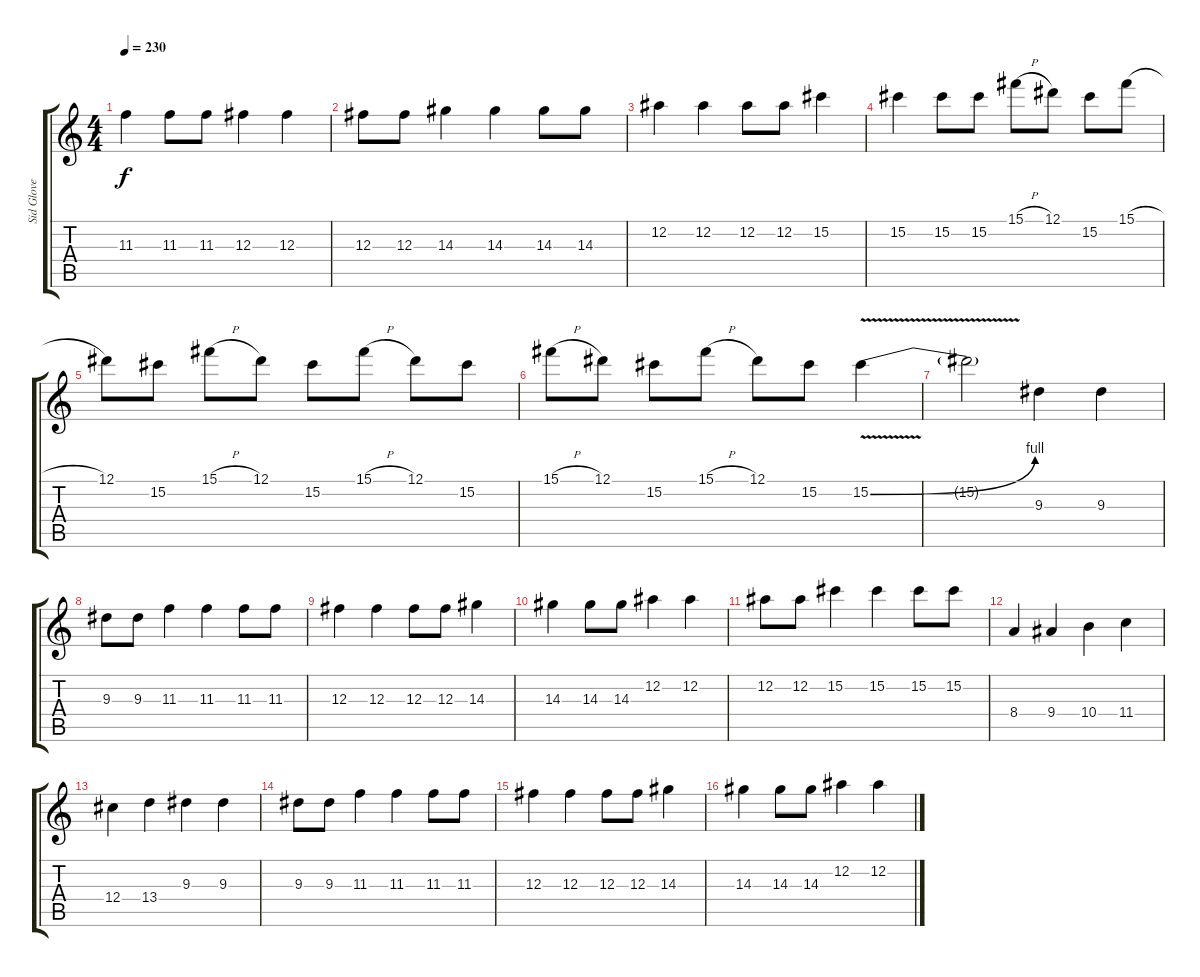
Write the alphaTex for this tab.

\track ("Sid Glove" "Sid Glove") {instrument distortionguitar}
\staff {score tabs}
\tuning (Eb4 Bb3 Gb3 Db3 Ab2 Eb2) {hide}
\ts (4 4)
\tempo 230
\clef g2
\ks c
11.3.4{dy f} 11.3.8 11.3.8 12.3.4 12.3.4 |
12.3.8 12.3.8 14.3.4 14.3.4 14.3.8 14.3.8 |
12.2.4 12.2.4 12.2.8 12.2.8 15.2.4 |
15.2.4 15.2.8 15.2.8 15.1{h}.8 12.1.8 15.2.8 15.1{h}.8 |
12.1.8 15.2.8 15.1{h}.8 12.1.8 15.2.8 15.1{h}.8 12.1.8 15.2.8 |
15.1{h}.8 12.1.8 15.2.8 15.1{h}.8 12.1.8 15.2.8 15.2{be (bend 0 0 60 4) v}.4 |
15.2{t}.2 9.3.4 9.3.4 |
9.3.8 9.3.8 11.3.4 11.3.4 11.3.8 11.3.8 |
12.3.4 12.3.4 12.3.8 12.3.8 14.3.4 |
14.3.4 14.3.8 14.3.8 12.2.4 12.2.4 |
12.2.8 12.2.8 15.2.4 15.2.4 15.2.8 15.2.8 |
8.4.4 9.4.4 10.4.4 11.4.4 |
12.4.4 13.4.4 9.3.4 9.3.4 |
9.3.8 9.3.8 11.3.4 11.3.4 11.3.8 11.3.8 |
12.3.4 12.3.4 12.3.8 12.3.8 14.3.4 |
14.3.4 14.3.8 14.3.8 12.2.4 12.2.4
